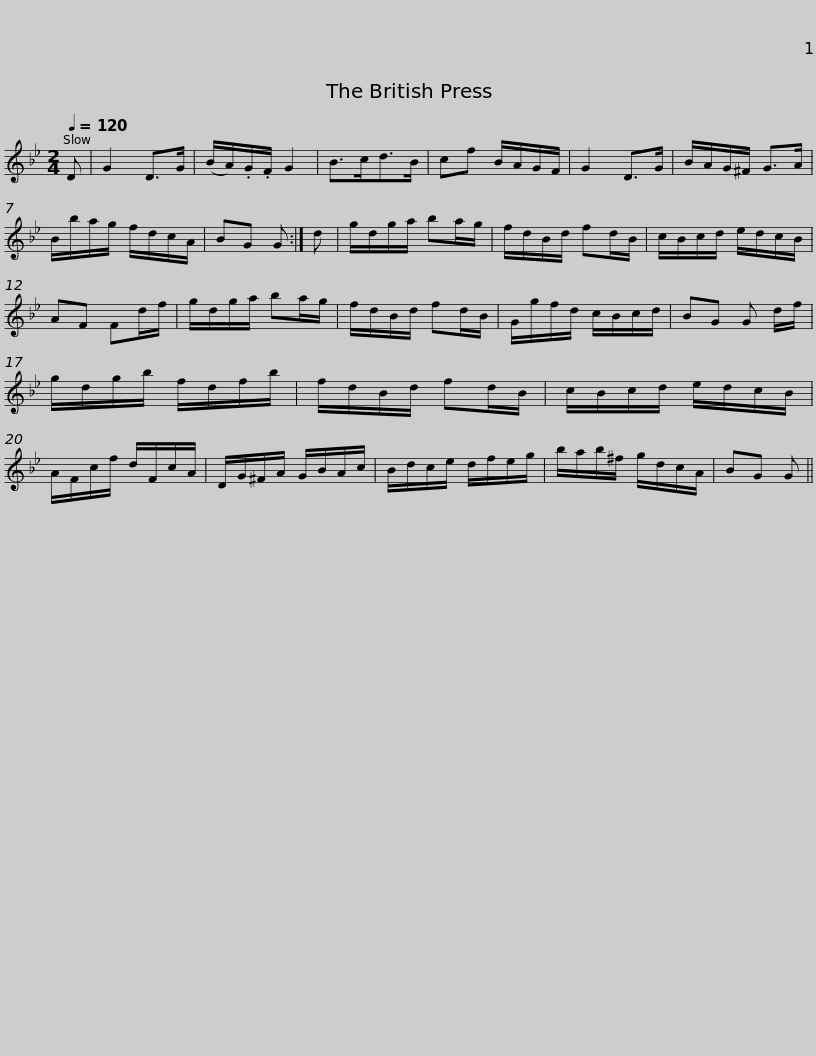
X:1
L:1/8
Q:1/4=120
M:2/4
I:linebreak $
K:Gmin
V:1 treble
V:1
 D | G2 D>G | (B/A/).G/.F/ G2 | B>cd>B | cf B/A/G/F/ | %5
 G2 D>G | B/A/G/^F/ G>A | B/b/a/g/ f/d/c/A/ | BG G :|$ d | %10
 g/d/g/a/ ba/g/ | f/d/B/d/ fd/B/ | c/B/c/d/ e/d/c/B/ | AF Fd/f/ | g/d/g/a/ ba/g/ | %15
 f/d/B/d/ fd/B/ |$ G/g/f/d/ c/B/c/d/ | BG G d/f/ | g/d/g/b/ f/d/f/b/ | f/d/B/d/ fd/B/ | %20
 c/B/c/d/ e/d/c/B/ | A/F/c/f/ d/F/c/A/ |$ D/G/^F/A/ G/B/A/c/ | B/d/c/e/ d/f/e/g/ | b/a/b/^f/ g/d/c/A/ | %25
 BG G || %26
